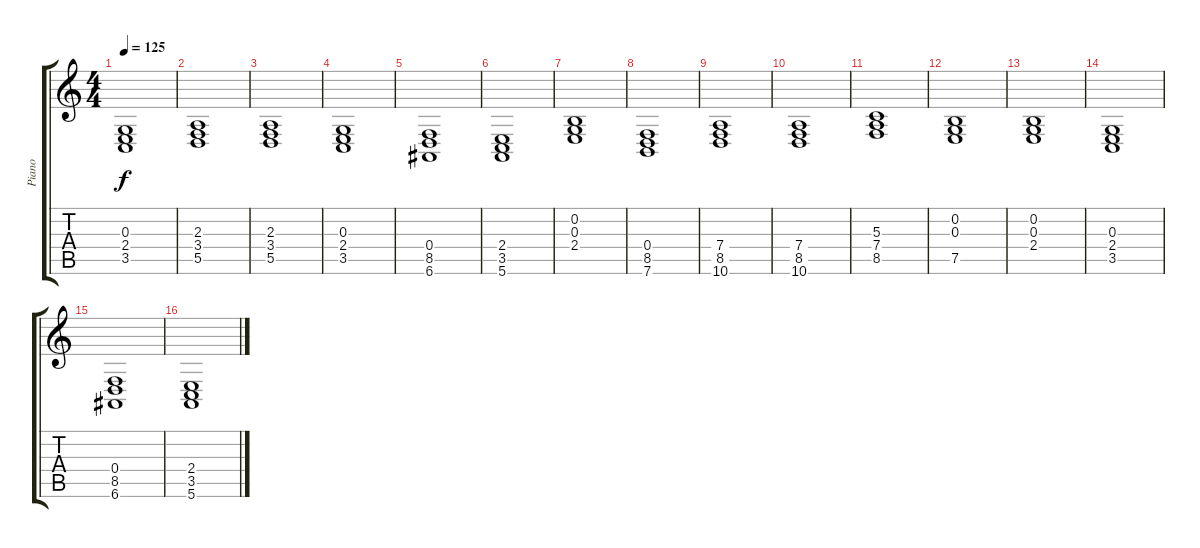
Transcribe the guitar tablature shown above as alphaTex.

\track ("Piano" "Piano") {instrument acousticgrandpiano}
\staff {score tabs}
\tuning (E4 B3 G3 D3 A2 E2) {hide}
\ts (4 4)
\tempo 125
\clef g2
\ks c
(0.3 2.4 3.5).1{dy f} |
(2.3 3.4 5.5).1 |
(2.3 3.4 5.5).1 |
(0.3 2.4 3.5).1 |
(0.4 8.5 6.6).1 |
(2.4 3.5 5.6).1 |
(0.2 0.3 2.4).1 |
(0.4 8.5 7.6).1 |
(7.4 8.5 10.6).1 |
(7.4 8.5 10.6).1 |
(5.3 7.4 8.5).1 |
(0.2 0.3 7.5).1 |
(0.2 0.3 2.4).1 |
(0.3 2.4 3.5).1 |
(0.4 8.5 6.6).1 |
(2.4 3.5 5.6).1
